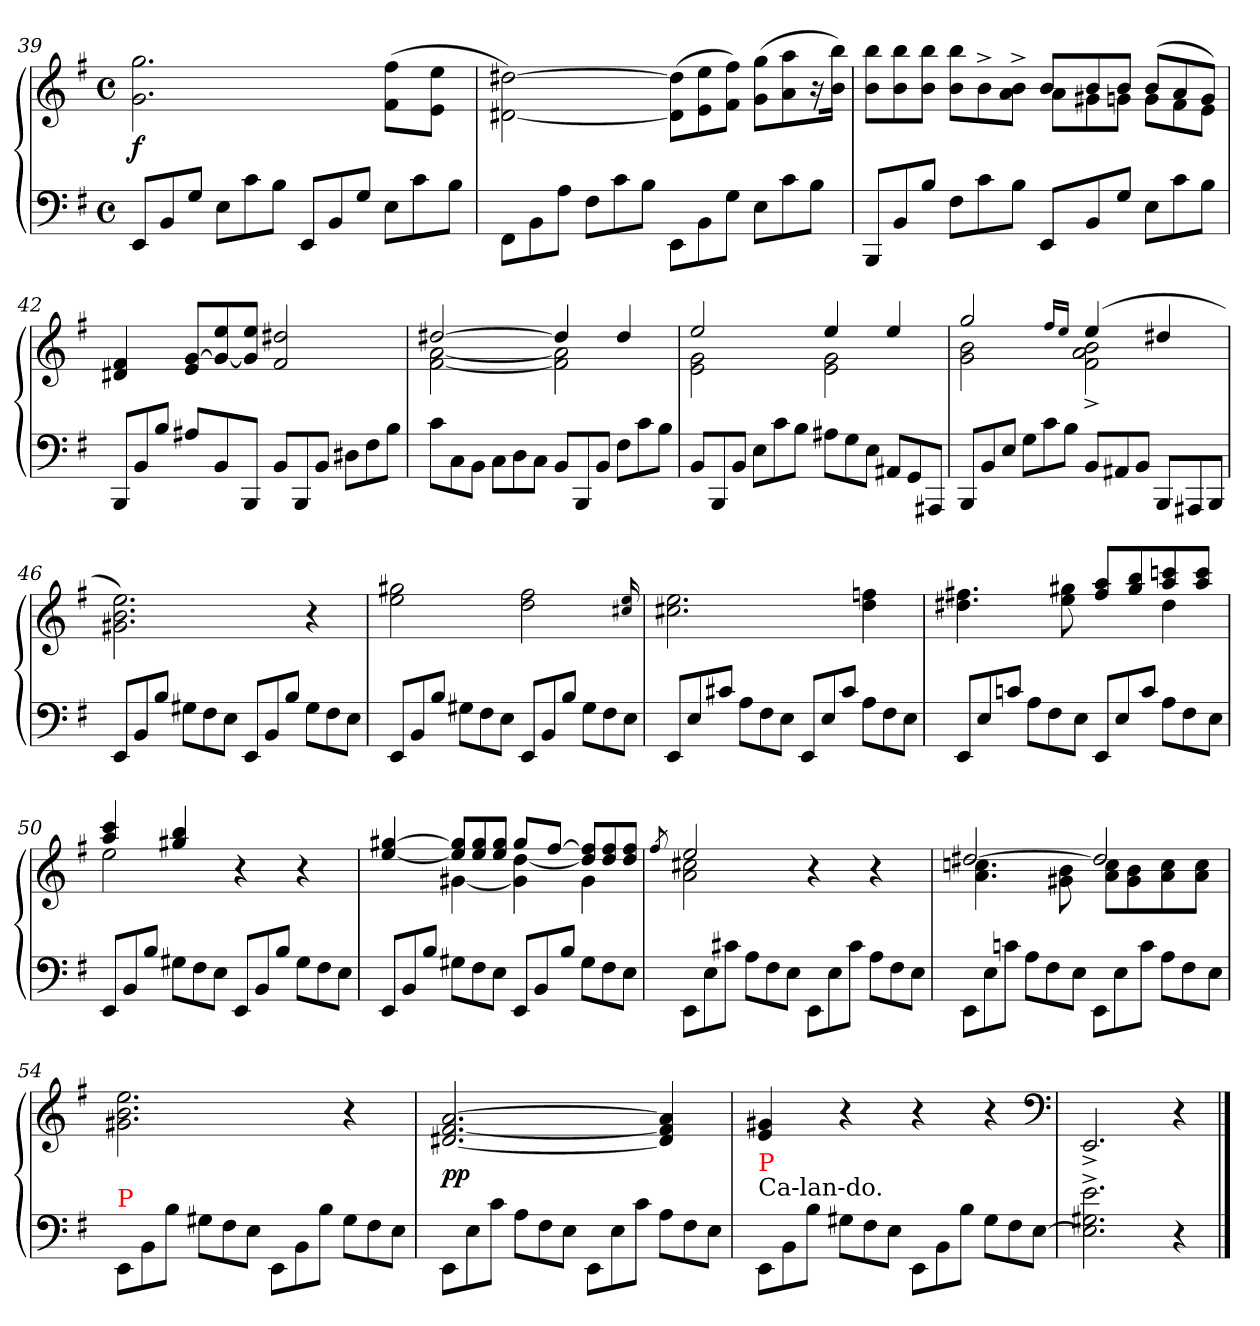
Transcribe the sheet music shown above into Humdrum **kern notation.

**kern	**kern	**dynam
*part1	*part1	*part1
*staff2	*staff1	*staff1/2
*clefF4	*clefG2	*
*k[f#]	*k[f#]	*
*e:	*e:	*
*M4/4	*M4/4	*
*met(c)	*met(c)	*
*Xtuplet	*	*
=39	=39	=39
12EEL	2.gg 2.g	f
12BB	.	.
12GJ	.	.
12EL	.	.
12c	.	.
12BJ	.	.
12EEL	.	.
12BB	.	.
12GJ	.	.
12EL	(>8ff# 8f#L	.
12c	.	.
.	8ee 8eJ	.
12BJ	.	.
=40	=40	=40
12FF#\L	[2dd#X\ [2d#X\)	.
12BB	.	.
12AJ	.	.
12F#L	.	.
12c	.	.
12BJ	.	.
*	*Xtuplet	*
12EE\L	(>12dd#]\ 12d#]\L	.
12BB	12ee\ 12e\	.
12GJ	12ff#\ 12f#\J)	.
12EL	(>12gg 12gL	.
12c	12aa 12a	.
12BJ	24r	.
.	24bb 24bJk)	.
=41	=41	=41
*	*^	*
12BBBL	12bb\ 12b\L	2ryy	.
12BB	12bb\ 12b\	.	.
12BJ	12bb\ 12b\J	.	.
12F#L	12bb\ 12b\L	.	.
12c	12b^<\	.	.
12BJ	12b^<\ 12a^<\J	.	.
12EEL	12bL	12aL	.
12BB	12b	12g#X	.
12GJ	12bJ	12gnJ	.
12EL	(>12bL	12gL	.
12c	12a	12f#	.
12BJ	12gJ)	12eJ	.
*	*v	*v	*
=42	=42	=42
12BBBL	4f# 4d#X	.
12BB	.	.
12BJ	.	.
12A#XL	[12g 12eL	.
12BB	12ee 12g_	.
12BBBJ	12ee 12g]J	.
12BBL	2dd#X 2f#	.
12BBB	.	.
12BBJ	.	.
12D#XL	.	.
12F#	.	.
12BJ	.	.
=43	=43	=43
*	*^	*
12cL	[2dd#X	[2a [2f#	.
12C	.	.	.
12BBJ	.	.	.
12C\L	.	.	.
12D	.	.	.
12CJ	.	.	.
12BBL	4dd#]	2a] 2f#]	.
12BBB	.	.	.
12BBJ	.	.	.
12F#L	4dd#	.	.
12c	.	.	.
12BJ	.	.	.
=44	=44	=44	=44
12BBL	2ee	2g 2e	.
12BBB	.	.	.
12BBJ	.	.	.
12EL	.	.	.
12c	.	.	.
12BJ	.	.	.
12A#XL	4ee	2g 2e	.
12G	.	.	.
12EJ	.	.	.
12AA#XL	4ee	.	.
12GG	.	.	.
12AAA#XJ	.	.	.
=45	=45	=45	=45
12BBBL	2gg	2b 2g	.
12BB	.	.	.
12EJ	.	.	.
12GL	.	.	.
12c	.	.	.
12BJ	.	.	.
.	16qqff#/LL	.	.
.	16qqee/JJ	.	.
12BBL	(<4ee	2b^< 2a^< 2f#^<	.
12AA#X	.	.	.
12BBJ	.	.	.
12BBBL	4dd#X	.	.
12AAA#X	.	.	.
12BBBJ	.	.	.
*	*v	*v	*
=46	=46	=46
12EEL	2.ee 2.b 2.g#X)	.
12BB	.	.
12BJ	.	.
12G#XL	.	.
12F#	.	.
12EJ	.	.
12EEL	.	.
12BB	.	.
12BJ	.	.
12G#L	4r	.
12F#	.	.
12EJ	.	.
=47	=47	=47
12EEL	2gg#X 2ee	.
12BB	.	.
12BJ	.	.
12G#XL	.	.
12F#	.	.
12EJ	.	.
12EEL	2ff# 2dd	.
12BB	.	.
12BJ	.	.
12G#L	.	.
12F#	.	.
12EJ	.	.
.	16qqee/ 16qqcc#X/	.
=48	=48	=48
12EE/L	2.ee 2.cc#X	.
12E	.	.
12c#XJ	.	.
12AL	.	.
12F#	.	.
12EJ	.	.
12EE/L	.	.
12E	.	.
12c#J	.	.
12AL	4ffn 4dd	.
12F#	.	.
12EJ	.	.
=49	=49	=49
*	*^	*
12EE/L	4.ff#X 4.dd#X	2ryy	.
12E	.	.	.
12cnJ	.	.	.
12AL	.	.	.
12F#	.	.	.
.	8gg#X 8ee	.	.
12EJ	.	.	.
12EE/L	8aa 8ff#L	4ryy	.
12E	.	.	.
.	8bb 8gg#	.	.
12cJ	.	.	.
12AL	8cccn 8aa	4dd#	.
12F#	.	.	.
.	8ccc 8aaJ	.	.
12EJ	.	.	.
=50	=50	=50	=50
12EEL	4ccc 4aa	2ee	.
12BB	.	.	.
12BJ	.	.	.
12G#XL	4bb 4gg#X	.	.
12F#	.	.	.
12EJ	.	.	.
12EEL	4r	2ryy	.
12BB	.	.	.
12BJ	.	.	.
12G#L	4r	.	.
12F#	.	.	.
12EJ	.	.	.
=51	=51	=51	=51
12EEL	[4gg#X/ [4ee/	4ryy	.
12BB	.	.	.
12BJ	.	.	.
12G#XL	12gg#] 12ee]L	[4g#X	.
12F#	12gg# 12ee	.	.
12EJ	12gg# 12eeJ	.	.
12EEL	8gg#L	[4dd 4g#]	.
12BB	.	.	.
.	[8ff#J	.	.
12BJ	.	.	.
12G#L	12ff#] 12dd]L	4g#	.
12F#	12ff# 12dd	.	.
12EJ	12ff# 12ddJ	.	.
=52	=52	=52	=52
.	8qff#/	.	.
12EEL	2ee	2cc#X 2a	.
12E	.	.	.
12c#XJ	.	.	.
12AL	.	.	.
12F#	.	.	.
12EJ	.	.	.
12EEL	4r	2ryy	.
12E	.	.	.
12c#J	.	.	.
12AL	4r	.	.
12F#	.	.	.
12EJ	.	.	.
=53	=53	=53	=53
12EEL	[2dd#X	4.ccn 4.a	.
12E	.	.	.
12cnJ	.	.	.
12AL	.	.	.
12F#	.	.	.
.	.	8b 8g#X	.
12EJ	.	.	.
12EEL	2dd#]	8cc 8aL	.
12E	.	.	.
.	.	8b 8g#	.
12cJ	.	.	.
12AL	.	8cc 8a	.
12F#	.	.	.
.	.	8cc 8aJ	.
12EJ	.	.	.
*	*v	*v	*
=54	=54	=54
!LO:TX:a:color=red:t=P	!	!
12EE\L	2.ee 2.b 2.g#X	.
12BB	.	.
12BJ	.	.
12G#XL	.	.
12F#	.	.
12EJ	.	.
12EE\L	.	.
12BB	.	.
12BJ	.	.
12G#L	4r	.
12F#	.	.
12EJ	.	.
=55	=55	=55
12EEL	[2.a [2.f# [2.d#X	pp
12E	.	.
12cJ	.	.
12AL	.	.
12F#	.	.
12EJ	.	.
12EEL	.	.
12E	.	.
12cJ	.	.
12AL	4a] 4f#] 4d#]	.
12F#	.	.
12EJ	.	.
=56	=56	=56
!LO:TX:a:t=Ca-lan-do.	!	!
!LO:TX:a:color=red:t=P	!	!
12EE\L	4g#X 4e	.
12BB	.	.
12BJ	.	.
12G#XL	4r	.
12F#	.	.
12EJ	.	.
12EE\L	4r	.
12BB	.	.
12BJ	.	.
12G#L	4r	.
12F#	.	.
[12EJ	.	.
*	*clefF4	*
=57	=57	=57
2.e^< 2.G#X^< 2.E]^<	2.EE^>	.
4r	4r	.
==	==	==
*-	*-	*-
